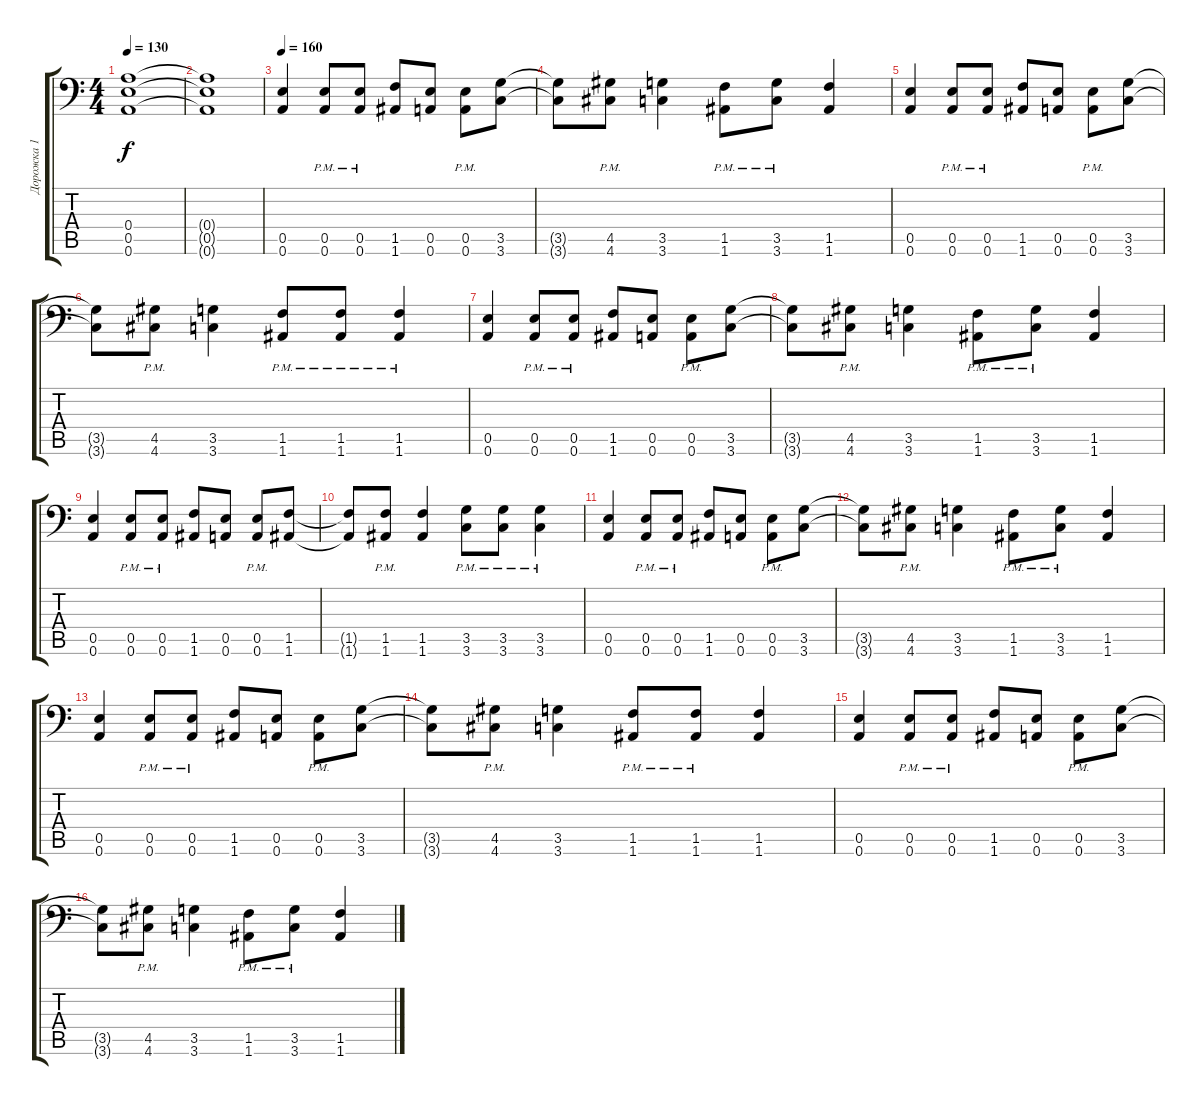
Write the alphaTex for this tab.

\track ("Дорожка 1" "Дорожка 1") {instrument distortionguitar}
\staff {score tabs}
\tuning (B3 Gb3 D3 A2 E2 A1) {hide}
\ts (4 4)
\tempo 130
\clef f4
\ks c
(0.4 0.5 0.6).1{dy f} |
(0.4{t} 0.5{t} 0.6{t}).1 |
\tempo 160
(0.5 0.6).4 (0.5{pm} 0.6{pm}).8 (0.5{pm} 0.6{pm}).8 (1.5 1.6).8 (0.5 0.6).8 (0.5{pm} 0.6{pm}).8 (3.5 3.6).8 |
(3.5{t} 3.6{t}).8 (4.5{pm} 4.6{pm}).8 (3.5 3.6).4 (1.5{pm} 1.6{pm}).8 (3.5{pm} 3.6{pm}).8 (1.5 1.6).4 |
(0.5 0.6).4 (0.5{pm} 0.6{pm}).8 (0.5{pm} 0.6{pm}).8 (1.5 1.6).8 (0.5 0.6).8 (0.5{pm} 0.6{pm}).8 (3.5 3.6).8 |
(3.5{t} 3.6{t}).8 (4.5{pm} 4.6{pm}).8 (3.5 3.6).4 (1.5{pm} 1.6{pm}).8 (1.5{pm} 1.6{pm}).8 (1.5{pm} 1.6{pm}).4 |
(0.5 0.6).4 (0.5{pm} 0.6{pm}).8 (0.5{pm} 0.6{pm}).8 (1.5 1.6).8 (0.5 0.6).8 (0.5{pm} 0.6{pm}).8 (3.5 3.6).8 |
(3.5{t} 3.6{t}).8 (4.5{pm} 4.6{pm}).8 (3.5 3.6).4 (1.5{pm} 1.6{pm}).8 (3.5{pm} 3.6{pm}).8 (1.5 1.6).4 |
(0.5 0.6).4 (0.5{pm} 0.6{pm}).8 (0.5{pm} 0.6{pm}).8 (1.5 1.6).8 (0.5 0.6).8 (0.5{pm} 0.6{pm}).8 (1.5 1.6).8 |
(1.5{t} 1.6{t}).8 (1.5{pm} 1.6{pm}).8 (1.5 1.6).4 (3.5{pm} 3.6{pm}).8 (3.5{pm} 3.6{pm}).8 (3.5{pm} 3.6{pm}).4 |
(0.5 0.6).4 (0.5{pm} 0.6{pm}).8 (0.5{pm} 0.6{pm}).8 (1.5 1.6).8 (0.5 0.6).8 (0.5{pm} 0.6{pm}).8 (3.5 3.6).8 |
(3.5{t} 3.6{t}).8 (4.5{pm} 4.6{pm}).8 (3.5 3.6).4 (1.5{pm} 1.6{pm}).8 (3.5{pm} 3.6{pm}).8 (1.5 1.6).4 |
(0.5 0.6).4 (0.5{pm} 0.6{pm}).8 (0.5{pm} 0.6{pm}).8 (1.5 1.6).8 (0.5 0.6).8 (0.5{pm} 0.6{pm}).8 (3.5 3.6).8 |
(3.5{t} 3.6{t}).8 (4.5{pm} 4.6{pm}).8 (3.5 3.6).4 (1.5{pm} 1.6{pm}).8 (1.5{pm} 1.6{pm}).8 (1.5 1.6).4 |
(0.5 0.6).4 (0.5{pm} 0.6{pm}).8 (0.5{pm} 0.6{pm}).8 (1.5 1.6).8 (0.5 0.6).8 (0.5{pm} 0.6{pm}).8 (3.5 3.6).8 |
(3.5{t} 3.6{t}).8 (4.5{pm} 4.6{pm}).8 (3.5 3.6).4 (1.5{pm} 1.6{pm}).8 (3.5{pm} 3.6{pm}).8 (1.5 1.6).4
